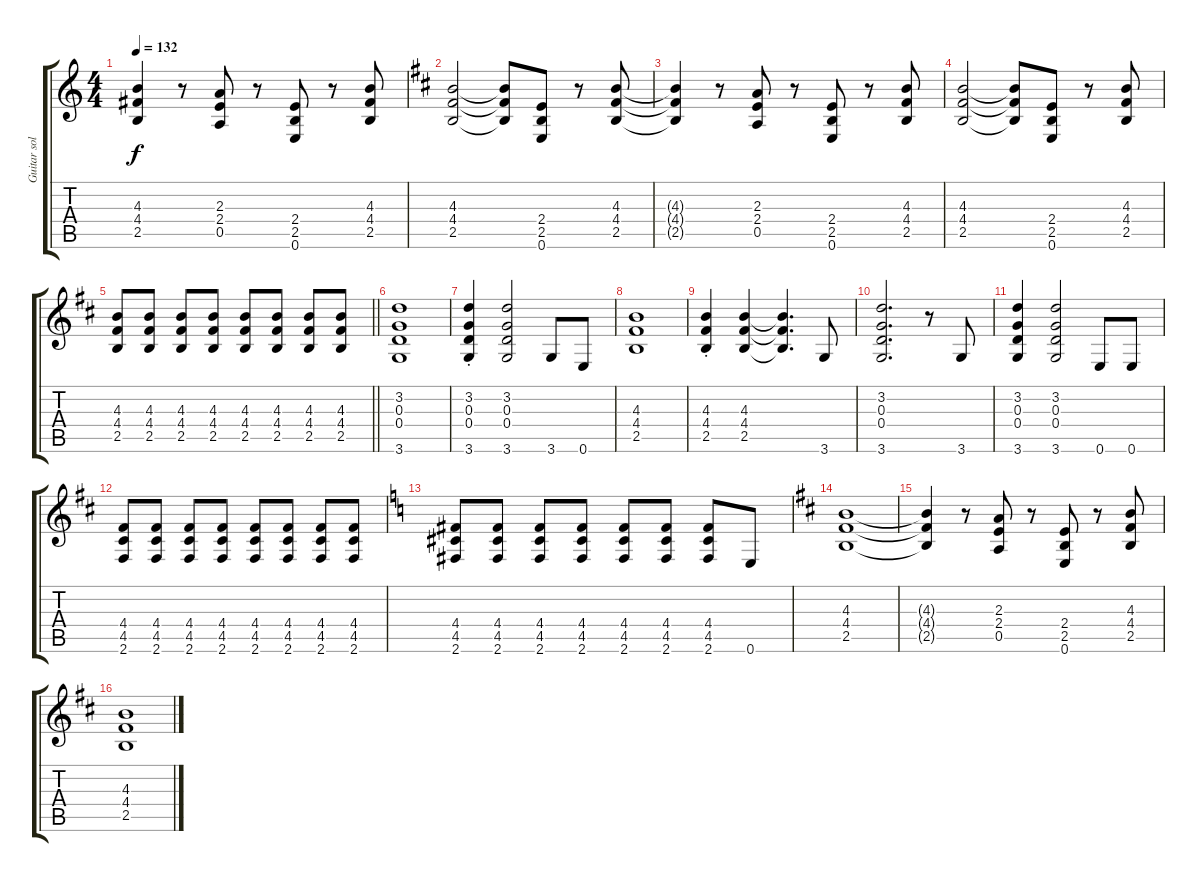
\track ("Guitar solo" "Guitar sol") {instrument distortionguitar}
\staff {score tabs}
\tuning (E4 B3 G3 D3 A2 E2) {hide}
\ts (4 4)
\tempo 132
\clef g2
\ks c
(4.3{t} 4.4{t} 2.5{t}).4{dy f} r.8 (2.3 2.4 0.5).8 r.8 (2.4 2.5 0.6).8 r.8 (4.3 4.4 2.5).8 |
\ks d
(4.3 4.4 2.5).2 (4.3{t} 4.4{t} 2.5{t}).8 (2.4 2.5 0.6).8 r.8 (4.3 4.4 2.5).8 |
(4.3{t} 4.4{t} 2.5{t}).4 r.8 (2.3 2.4 0.5).8 r.8 (2.4 2.5 0.6).8 r.8 (4.3 4.4 2.5).8 |
(4.3 4.4 2.5).2 (4.3{t} 4.4{t} 2.5{t}).8 (2.4 2.5 0.6).8 r.8 (4.3 4.4 2.5).8 |
\barLineRight lightlight
(4.3 4.4 2.5).8 (4.3 4.4 2.5).8 (4.3 4.4 2.5).8 (4.3 4.4 2.5).8 (4.3 4.4 2.5).8 (4.3 4.4 2.5).8 (4.3 4.4 2.5).8 (4.3 4.4 2.5).8 |
(3.2 0.3 0.4 3.6).1 |
(3.2{st} 0.3{st} 0.4{st} 3.6{st}).4 (3.2 0.3 0.4 3.6).2 3.6.8 0.6.8 |
(4.3 4.4 2.5).1 |
(4.3{st} 4.4{st} 2.5{st}).4 (4.3 4.4 2.5).4 (4.3{t} 4.4{t} 2.5{t}).4{d} 3.6.8 |
(3.2 0.3 0.4 3.6).2{d} r.8 3.6.8 |
(3.2 0.3 0.4 3.6).4 (3.2 0.3 0.4 3.6).2 0.6.8 0.6.8 |
(4.4 4.5 2.6).8 (4.4 4.5 2.6).8 (4.4 4.5 2.6).8 (4.4 4.5 2.6).8 (4.4 4.5 2.6).8 (4.4 4.5 2.6).8 (4.4 4.5 2.6).8 (4.4 4.5 2.6).8 |
\ks c
(4.4 4.5 2.6).8 (4.4 4.5 2.6).8 (4.4 4.5 2.6).8 (4.4 4.5 2.6).8 (4.4 4.5 2.6).8 (4.4 4.5 2.6).8 (4.4 4.5 2.6).8 0.6.8 |
\ks d
(4.3 4.4 2.5).1 |
(4.3{t} 4.4{t} 2.5{t}).4 r.8 (2.3 2.4 0.5).8 r.8 (2.4 2.5 0.6).8 r.8 (4.3 4.4 2.5).8 |
(4.3 4.4 2.5).1
